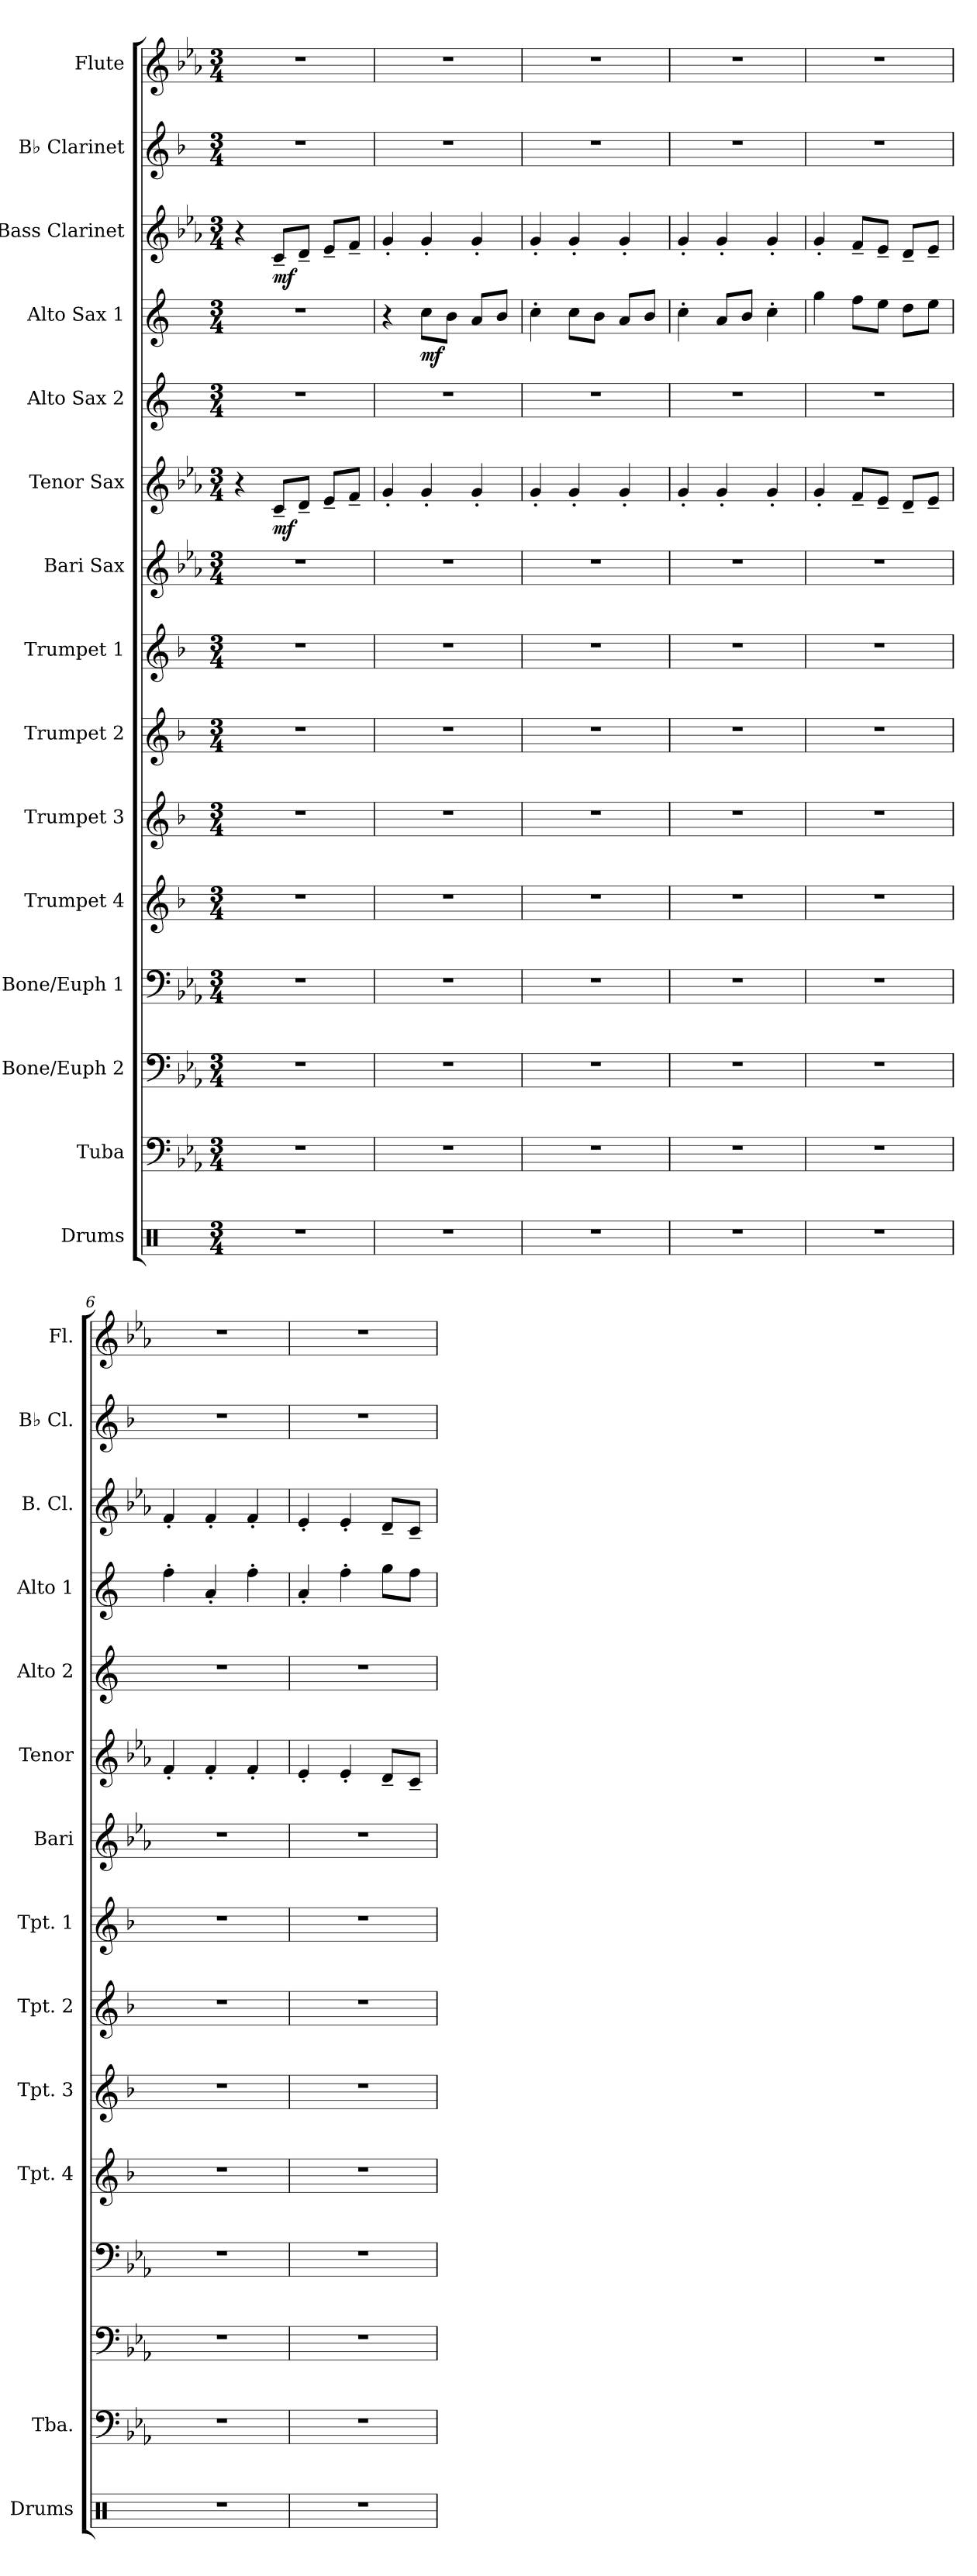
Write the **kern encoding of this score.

**kern	**kern	**kern	**kern	**kern	**kern	**kern	**kern	**kern	**kern	**dynam	**kern	**kern	**dynam	**kern	**dynam	**kern	**kern
*part15	*part14	*part13	*part12	*part11	*part10	*part9	*part8	*part7	*part6	*part6	*part5	*part4	*part4	*part3	*part3	*part2	*part1
*staff15	*staff14	*staff13	*staff12	*staff11	*staff10	*staff9	*staff8	*staff7	*staff6	*staff6	*staff5	*staff4	*staff4	*staff3	*staff3	*staff2	*staff1
*I"Drums	*I"Tuba	*I"Bone/Euph 2	*I"Bone/Euph 1	*I"Trumpet 4	*I"Trumpet 3	*I"Trumpet 2	*I"Trumpet 1	*I"Bari Sax	*I"Tenor Sax	*	*I"Alto Sax 2	*I"Alto Sax 1	*	*I"Bass Clarinet	*	*I"B♭ Clarinet	*I"Flute
*I'Drums	*I'Tba.	*	*	*I'Tpt. 4	*I'Tpt. 3	*I'Tpt. 2	*I'Tpt. 1	*I'Bari	*I'Tenor	*	*I'Alto 2	*I'Alto 1	*	*I'B. Cl.	*	*I'B♭ Cl.	*I'Fl.
*clefX	*clefF4	*clefF4	*clefF4	*clefG2	*clefG2	*clefG2	*clefG2	*clefG2	*clefG2	*	*clefG2	*clefG2	*	*clefG2	*	*clefG2	*clefG2
*	*	*	*	*ITrd1c2	*ITrd1c2	*ITrd1c2	*ITrd1c2	*ITrd12c21	*ITrd8c14	*	*ITrd5c9	*ITrd5c9	*	*ITrd8c14	*	*ITrd1c2	*
*k[]	*k[b-e-a-]	*k[b-e-a-]	*k[b-e-a-]	*k[b-e-a-]	*k[b-e-a-]	*k[b-e-a-]	*k[b-e-a-]	*k[b-e-a-]	*k[b-e-a-]	*	*k[b-e-a-]	*k[b-e-a-]	*	*k[b-e-a-]	*	*k[b-e-a-]	*k[b-e-a-]
*M3/4	*M3/4	*M3/4	*M3/4	*M3/4	*M3/4	*M3/4	*M3/4	*M3/4	*M3/4	*	*M3/4	*M3/4	*	*M3/4	*	*M3/4	*M3/4
*MM190	*MM190	*MM190	*MM190	*MM190	*MM190	*MM190	*MM190	*MM190	*MM190	*	*MM190	*MM190	*	*MM190	*	*MM190	*MM190
=1	=1	=1	=1	=1	=1	=1	=1	=1	=1	=1	=1	=1	=1	=1	=1	=1	=1
2.r	2.r	2.r	2.r	2.r	2.r	2.r	2.r	2.r	4r	.	2.r	2.r	.	4r	.	2.r	2.r
!	!	!	!	!	!	!	!	!	!	!LO:DY:b	!	!	!	!	!LO:DY:b	!	!
.	.	.	.	.	.	.	.	.	8C~/L	mf	.	.	.	8C~/L	mf	.	.
.	.	.	.	.	.	.	.	.	8D~/J	.	.	.	.	8D~/J	.	.	.
.	.	.	.	.	.	.	.	.	8E-~/L	.	.	.	.	8E-~/L	.	.	.
.	.	.	.	.	.	.	.	.	8F~/J	.	.	.	.	8F~/J	.	.	.
=2	=2	=2	=2	=2	=2	=2	=2	=2	=2	=2	=2	=2	=2	=2	=2	=2	=2
2.r	2.r	2.r	2.r	2.r	2.r	2.r	2.r	2.r	4G'/	.	2.r	4r	.	4G'/	.	2.r	2.r
!	!	!	!	!	!	!	!	!	!	!	!	!	!LO:DY:b	!	!	!	!
.	.	.	.	.	.	.	.	.	4G'/	.	.	8e-\L	mf	4G'/	.	.	.
.	.	.	.	.	.	.	.	.	.	.	.	8d\J	.	.	.	.	.
.	.	.	.	.	.	.	.	.	4G'/	.	.	8c/L	.	4G'/	.	.	.
.	.	.	.	.	.	.	.	.	.	.	.	8d/J	.	.	.	.	.
=3	=3	=3	=3	=3	=3	=3	=3	=3	=3	=3	=3	=3	=3	=3	=3	=3	=3
2.r	2.r	2.r	2.r	2.r	2.r	2.r	2.r	2.r	4G'/	.	2.r	4e-'\	.	4G'/	.	2.r	2.r
.	.	.	.	.	.	.	.	.	4G'/	.	.	8e-\L	.	4G'/	.	.	.
.	.	.	.	.	.	.	.	.	.	.	.	8d\J	.	.	.	.	.
.	.	.	.	.	.	.	.	.	4G'/	.	.	8c/L	.	4G'/	.	.	.
.	.	.	.	.	.	.	.	.	.	.	.	8d/J	.	.	.	.	.
=4	=4	=4	=4	=4	=4	=4	=4	=4	=4	=4	=4	=4	=4	=4	=4	=4	=4
2.r	2.r	2.r	2.r	2.r	2.r	2.r	2.r	2.r	4G'/	.	2.r	4e-'\	.	4G'/	.	2.r	2.r
.	.	.	.	.	.	.	.	.	4G'/	.	.	8c/L	.	4G'/	.	.	.
.	.	.	.	.	.	.	.	.	.	.	.	8d/J	.	.	.	.	.
.	.	.	.	.	.	.	.	.	4G'/	.	.	4e-'\	.	4G'/	.	.	.
=5	=5	=5	=5	=5	=5	=5	=5	=5	=5	=5	=5	=5	=5	=5	=5	=5	=5
2.r	2.r	2.r	2.r	2.r	2.r	2.r	2.r	2.r	4G'/	.	2.r	4b-\	.	4G'/	.	2.r	2.r
.	.	.	.	.	.	.	.	.	8F~/L	.	.	8a-\L	.	8F~/L	.	.	.
.	.	.	.	.	.	.	.	.	8E-~/J	.	.	8g\J	.	8E-~/J	.	.	.
.	.	.	.	.	.	.	.	.	8D~/L	.	.	8f\L	.	8D~/L	.	.	.
.	.	.	.	.	.	.	.	.	8E-~/J	.	.	8g\J	.	8E-~/J	.	.	.
=6	=6	=6	=6	=6	=6	=6	=6	=6	=6	=6	=6	=6	=6	=6	=6	=6	=6
2.r	2.r	2.r	2.r	2.r	2.r	2.r	2.r	2.r	4F'/	.	2.r	4a-'\	.	4F'/	.	2.r	2.r
.	.	.	.	.	.	.	.	.	4F'/	.	.	4c'/	.	4F'/	.	.	.
.	.	.	.	.	.	.	.	.	4F'/	.	.	4a-'\	.	4F'/	.	.	.
=7	=7	=7	=7	=7	=7	=7	=7	=7	=7	=7	=7	=7	=7	=7	=7	=7	=7
2.r	2.r	2.r	2.r	2.r	2.r	2.r	2.r	2.r	4E-'/	.	2.r	4c'/	.	4E-'/	.	2.r	2.r
.	.	.	.	.	.	.	.	.	4E-'/	.	.	4a-'\	.	4E-'/	.	.	.
.	.	.	.	.	.	.	.	.	8D~/L	.	.	8b-\L	.	8D~/L	.	.	.
.	.	.	.	.	.	.	.	.	8C~/J	.	.	8a-\J	.	8C~/J	.	.	.
=	=	=	=	=	=	=	=	=	=	=	=	=	=	=	=	=	=
*-	*-	*-	*-	*-	*-	*-	*-	*-	*-	*-	*-	*-	*-	*-	*-	*-	*-
